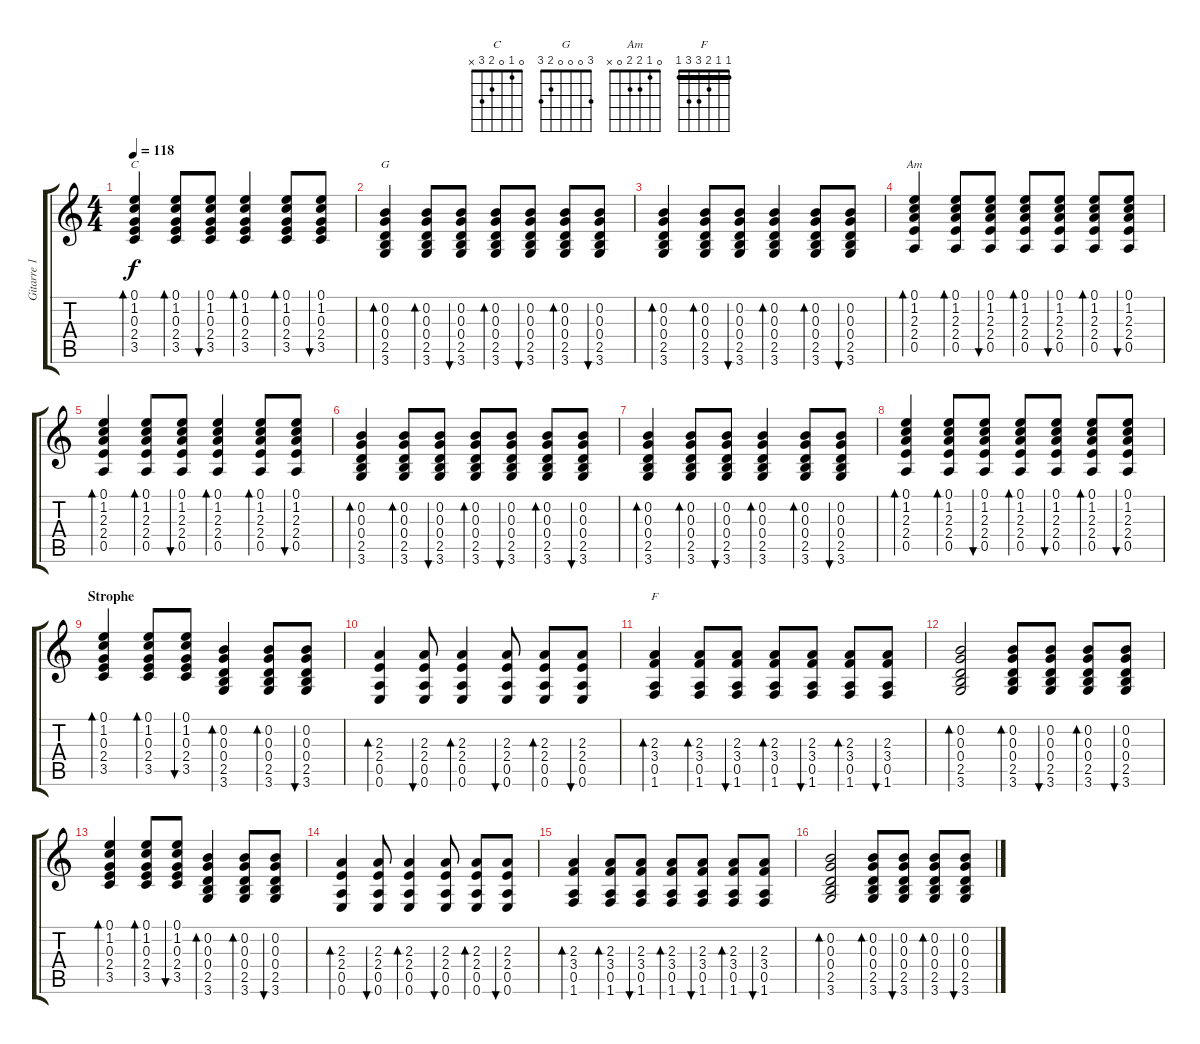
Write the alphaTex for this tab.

\track ("Gitarre 1" "Gitarre 1") {instrument acousticguitarsteel}
\staff {score tabs}
\tuning (E4 B3 G3 D3 A2 E2) {hide}
\chord ("C" 0 1 0 2 3 x)
\chord ("G" 3 0 0 0 2 3)
\chord ("Am" 0 1 2 2 0 x)
\chord ("F" 1 1 2 3 3 1) {barre 1}
\ts (4 4)
\tempo 118
\clef g2
\ks c
(0.1 1.2 0.3 2.4 3.5).4{bd 60 ch "C" dy f} (0.1 1.2 0.3 2.4 3.5).8{bd 60} (0.1 1.2 0.3 2.4 3.5).8{bu 60} (0.1 1.2 0.3 2.4 3.5).4{bd 60} (0.1 1.2 0.3 2.4 3.5).8{bd 60} (0.1 1.2 0.3 2.4 3.5).8{bu 60} |
(0.2 0.3 0.4 2.5 3.6).4{bd 60 ch "G"} (0.2 0.3 0.4 2.5 3.6).8{bd 60} (0.2 0.3 0.4 2.5 3.6).8{bu 60} (0.2 0.3 0.4 2.5 3.6).8{bd 60} (0.2 0.3 0.4 2.5 3.6).8{bu 60} (0.2 0.3 0.4 2.5 3.6).8{bd 60} (0.2 0.3 0.4 2.5 3.6).8{bu 60} |
(0.2 0.3 0.4 2.5 3.6).4{bd 60} (0.2 0.3 0.4 2.5 3.6).8{bd 60} (0.2 0.3 0.4 2.5 3.6).8{bu 60} (0.2 0.3 0.4 2.5 3.6).4{bd 60} (0.2 0.3 0.4 2.5 3.6).8{bd 60} (0.2 0.3 0.4 2.5 3.6).8{bu 60} |
(0.1 1.2 2.3 2.4 0.5).4{bd 60 ch "Am"} (0.1 1.2 2.3 2.4 0.5).8{bd 60} (0.1 1.2 2.3 2.4 0.5).8{bu 60} (0.1 1.2 2.3 2.4 0.5).8{bd 60} (0.1 1.2 2.3 2.4 0.5).8{bu 60} (0.1 1.2 2.3 2.4 0.5).8{bd 60} (0.1 1.2 2.3 2.4 0.5).8{bu 60} |
(0.1 1.2 2.3 2.4 0.5).4{bd 60} (0.1 1.2 2.3 2.4 0.5).8{bd 60} (0.1 1.2 2.3 2.4 0.5).8{bu 60} (0.1 1.2 2.3 2.4 0.5).4{bd 60} (0.1 1.2 2.3 2.4 0.5).8{bd 60} (0.1 1.2 2.3 2.4 0.5).8{bu 60} |
(0.2 0.3 0.4 2.5 3.6).4{bd 60} (0.2 0.3 0.4 2.5 3.6).8{bd 60} (0.2 0.3 0.4 2.5 3.6).8{bu 60} (0.2 0.3 0.4 2.5 3.6).8{bd 60} (0.2 0.3 0.4 2.5 3.6).8{bu 60} (0.2 0.3 0.4 2.5 3.6).8{bd 60} (0.2 0.3 0.4 2.5 3.6).8{bu 60} |
(0.2 0.3 0.4 2.5 3.6).4{bd 60} (0.2 0.3 0.4 2.5 3.6).8{bd 60} (0.2 0.3 0.4 2.5 3.6).8{bu 60} (0.2 0.3 0.4 2.5 3.6).4{bd 60} (0.2 0.3 0.4 2.5 3.6).8{bd 60} (0.2 0.3 0.4 2.5 3.6).8{bu 60} |
(0.1 1.2 2.3 2.4 0.5).4{bd 60} (0.1 1.2 2.3 2.4 0.5).8{bd 60} (0.1 1.2 2.3 2.4 0.5).8{bu 60} (0.1 1.2 2.3 2.4 0.5).8{bd 60} (0.1 1.2 2.3 2.4 0.5).8{bu 60} (0.1 1.2 2.3 2.4 0.5).8{bd 60} (0.1 1.2 2.3 2.4 0.5).8{bu 60} |
\section ("" "Strophe")
(0.1 1.2 0.3 2.4 3.5).4{bd 60} (0.1 1.2 0.3 2.4 3.5).8{bd 60} (0.1 1.2 0.3 2.4 3.5).8{bu 60} (0.2 0.3 0.4 2.5 3.6).4{bd 60} (0.2 0.3 0.4 2.5 3.6).8{bd 60} (0.2 0.3 0.4 2.5 3.6).8{bu 60} |
(2.3 2.4 0.5 0.6).4{bd 60} (2.3 2.4 0.5 0.6).8{bu 60} (2.3 2.4 0.5 0.6).4{bd 60} (2.3 2.4 0.5 0.6).8{bu 60} (2.3 2.4 0.5 0.6).8{bd 60} (2.3 2.4 0.5 0.6).8{bu 60} |
(2.3 3.4 0.5 1.6).4{bd 60 ch "F"} (2.3 3.4 0.5 1.6).8{bd 60} (2.3 3.4 0.5 1.6).8{bu 60} (2.3 3.4 0.5 1.6).8{bd 60} (2.3 3.4 0.5 1.6).8{bu 60} (2.3 3.4 0.5 1.6).8{bd 60} (2.3 3.4 0.5 1.6).8{bu 60} |
(0.2 0.3 0.4 2.5 3.6).2{bd 60} (0.2 0.3 0.4 2.5 3.6).8{bd 60} (0.2 0.3 0.4 2.5 3.6).8{bu 60} (0.2 0.3 0.4 2.5 3.6).8{bd 60} (0.2 0.3 0.4 2.5 3.6).8{bu 60} |
(0.1 1.2 0.3 2.4 3.5).4{bd 60} (0.1 1.2 0.3 2.4 3.5).8{bd 60} (0.1 1.2 0.3 2.4 3.5).8{bu 60} (0.2 0.3 0.4 2.5 3.6).4{bd 60} (0.2 0.3 0.4 2.5 3.6).8{bd 60} (0.2 0.3 0.4 2.5 3.6).8{bu 60} |
(2.3 2.4 0.5 0.6).4{bd 60} (2.3 2.4 0.5 0.6).8{bu 60} (2.3 2.4 0.5 0.6).4{bd 60} (2.3 2.4 0.5 0.6).8{bu 60} (2.3 2.4 0.5 0.6).8{bd 60} (2.3 2.4 0.5 0.6).8{bu 60} |
(2.3 3.4 0.5 1.6).4{bd 60} (2.3 3.4 0.5 1.6).8{bd 60} (2.3 3.4 0.5 1.6).8{bu 60} (2.3 3.4 0.5 1.6).8{bd 60} (2.3 3.4 0.5 1.6).8{bu 60} (2.3 3.4 0.5 1.6).8{bd 60} (2.3 3.4 0.5 1.6).8{bu 60} |
(0.2 0.3 0.4 2.5 3.6).2{bd 60} (0.2 0.3 0.4 2.5 3.6).8{bd 60} (0.2 0.3 0.4 2.5 3.6).8{bu 60} (0.2 0.3 0.4 2.5 3.6).8{bd 60} (0.2 0.3 0.4 2.5 3.6).8{bu 60}
